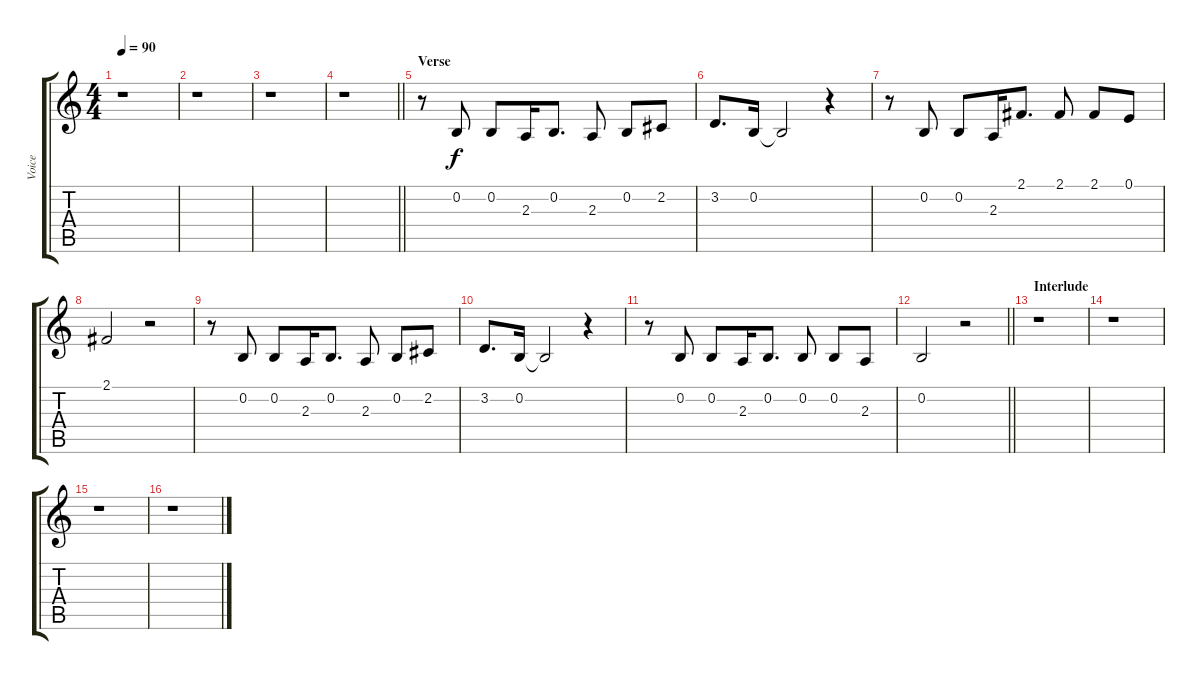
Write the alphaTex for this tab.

\track ("Voice" "Voice") {instrument lead6voice}
\staff {score tabs}
\tuning (E4 B3 G3 D3 A2 E2) {hide}
\ts (4 4)
\tempo 90
\clef g2
\ks c
r.1{dy f} |
r.1 |
r.1 |
\barLineRight lightlight
r.1 |
\section ("" "Verse ")
r.8 0.2.8 0.2.8 2.3.16 0.2.8{d} 2.3.8 0.2.8 2.2.8 |
3.2.8{d} 0.2.16 0.2{t}.2 r.4 |
r.8 0.2.8 0.2.8 2.3.16 2.1.8{d} 2.1.8 2.1.8 0.1.8 |
2.1.2 r.2 |
r.8 0.2.8 0.2.8 2.3.16 0.2.8{d} 2.3.8 0.2.8 2.2.8 |
3.2.8{d} 0.2.16 0.2{t}.2 r.4 |
r.8 0.2.8 0.2.8 2.3.16 0.2.8{d} 0.2.8 0.2.8 2.3.8 |
\barLineRight lightlight
0.2.2 r.2 |
\section ("" "Interlude ")
r.1 |
r.1 |
r.1 |
r.1
